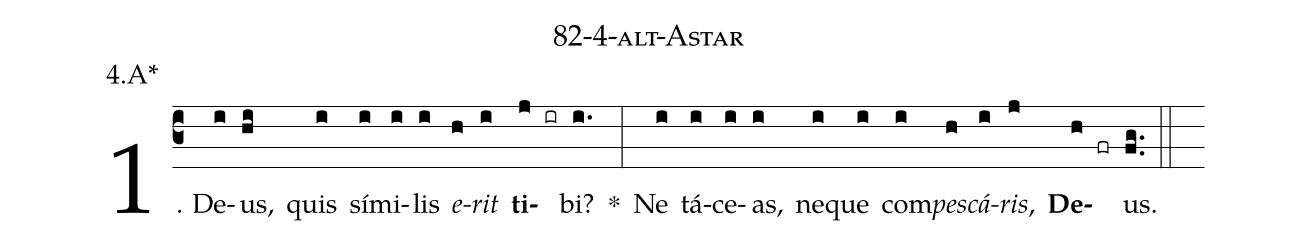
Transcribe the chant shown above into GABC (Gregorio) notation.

name: 82-4-alt-Astar;
annotation: 4.A*;
%%
(c3)1. De(i)us,(hi) quis(i) sí(i)mi(i)lis(i) <i>e</i>(h)<i>rit</i>(i) <b>ti</b>(j ir)bi?(i.) *(:) Ne(i) tá(i)ce(i)as,(i) ne(i)que(i) com(i)<i>pes</i>(h)<i>cá</i>(i)<i>ris</i>,(j) <b>De</b>(h fr)us.(fg..) (::)
